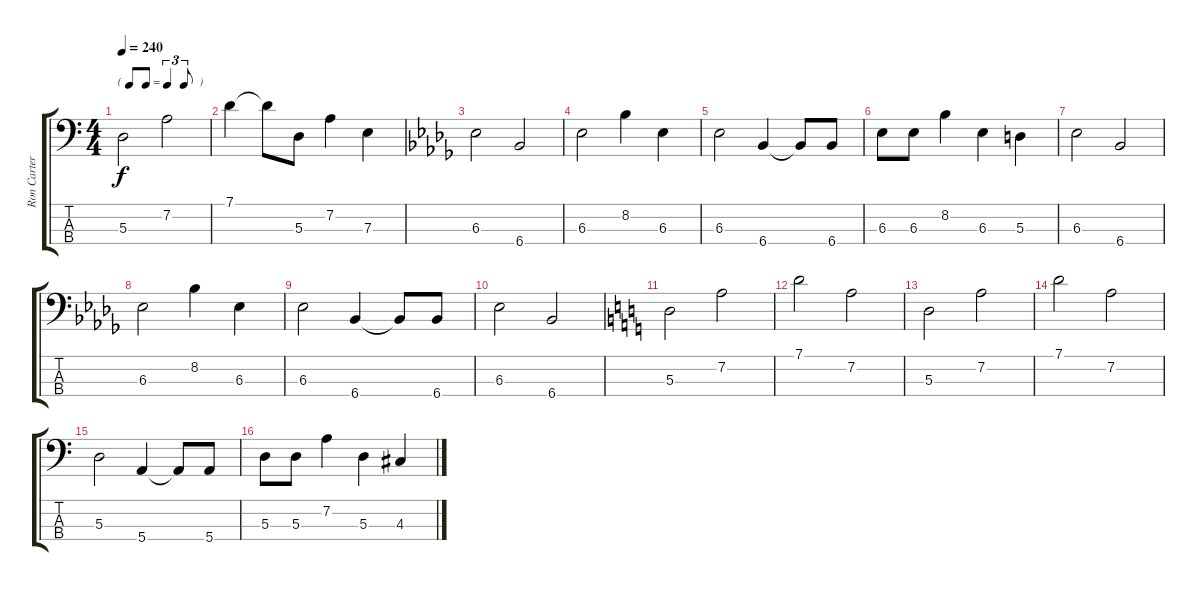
\track ("Ron Carter" "Ron Carter") {instrument electricbassfinger}
\staff {score tabs}
\tuning (G2 D2 A1 E1) {hide}
\ts (4 4)
\tf triplet8th
\tempo 240
\clef f4
\ks c
5.3.2{dy f} 7.2.2 |
7.1.4 7.1{t}.8 5.3.8 7.2.4 7.3.4 |
\ks db
6.3.2 6.4.2 |
6.3.2 8.2.4 6.3.4 |
6.3.2 6.4.4 6.4{t}.8 6.4.8 |
6.3.8 6.3.8 8.2.4 6.3.4 5.3.4 |
6.3.2 6.4.2 |
6.3.2 8.2.4 6.3.4 |
6.3.2 6.4.4 6.4{t}.8 6.4.8 |
6.3.2 6.4.2 |
\ks c
5.3.2 7.2.2 |
7.1.2 7.2.2 |
5.3.2 7.2.2 |
7.1.2 7.2.2 |
5.3.2 5.4.4 5.4{t}.8 5.4.8 |
5.3.8 5.3.8 7.2.4 5.3.4 4.3.4
